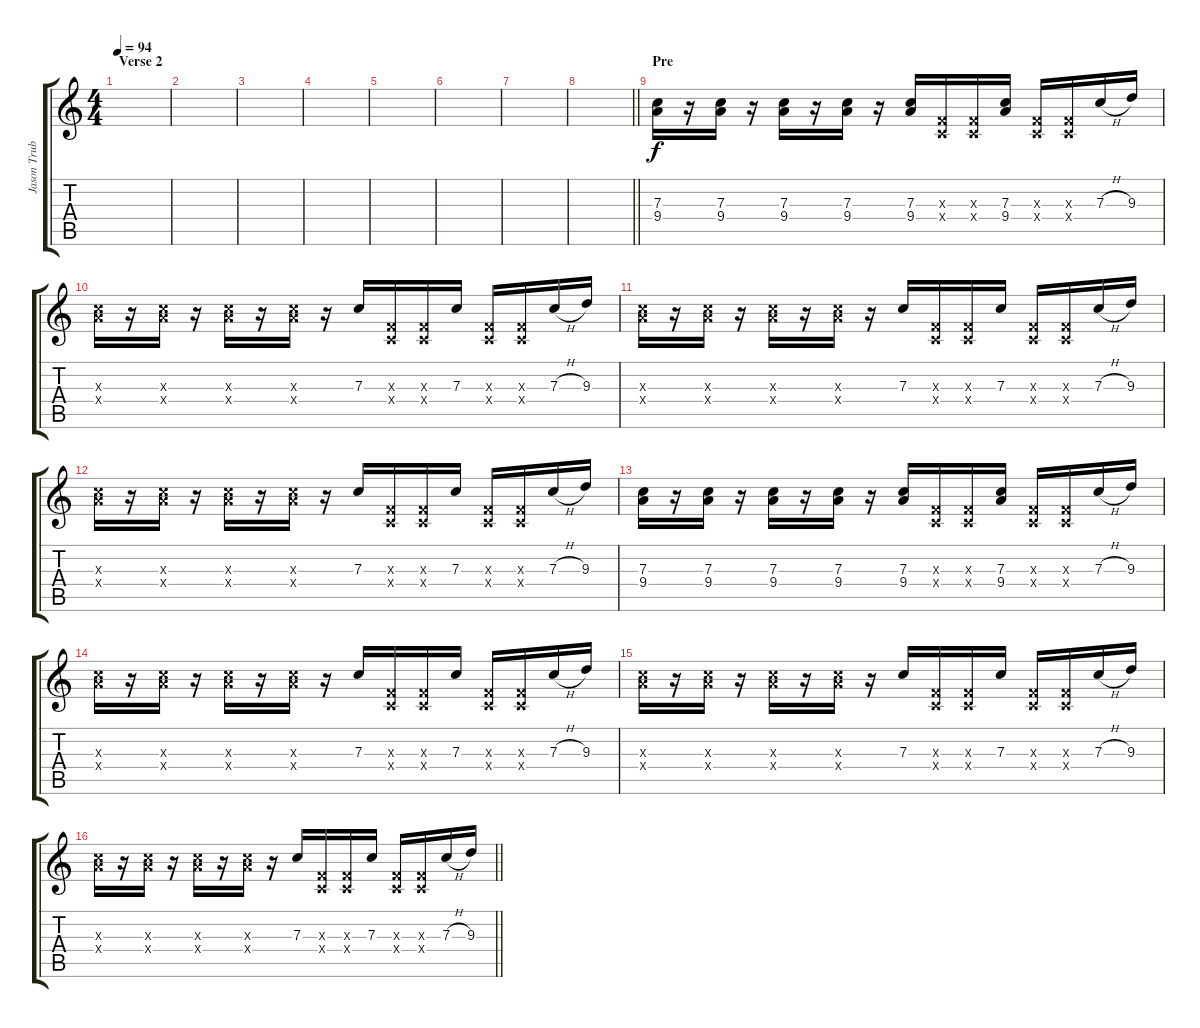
\track ("Jason Truby" "Jason Trub") {instrument electricguitarclean}
\staff {score tabs}
\tuning (D4 A3 F3 C3 G2 C2) {hide}
\ts (4 4)
\section ("" "Verse 2")
\tempo 94
\clef g2
\ks c
|
|
|
|
|
|
|
\barLineRight lightlight
|
\section ("" "Pre")
(7.3 9.4).16{dy f} r.16 (7.3 9.4).16 r.16 (7.3 9.4).16 r.16 (7.3 9.4).16 r.16 (7.3 9.4).16 (0.3{x} 0.4{x}).16 (0.3{x} 0.4{x}).16 (7.3 9.4).16 (0.3{x} 0.4{x}).16 (0.3{x} 0.4{x}).16 7.3{h}.16 9.3.16 |
(7.3{x} 9.4{x}).16 r.16 (7.3{x} 9.4{x}).16 r.16 (7.3{x} 9.4{x}).16 r.16 (7.3{x} 9.4{x}).16 r.16 7.3.16 (0.3{x} 0.4{x}).16 (0.3{x} 0.4{x}).16 7.3.16 (0.3{x} 0.4{x}).16 (0.3{x} 0.4{x}).16 7.3{h}.16 9.3.16 |
(7.3{x} 9.4{x}).16 r.16 (7.3{x} 9.4{x}).16 r.16 (7.3{x} 9.4{x}).16 r.16 (7.3{x} 9.4{x}).16 r.16 7.3.16 (0.3{x} 0.4{x}).16 (0.3{x} 0.4{x}).16 7.3.16 (0.3{x} 0.4{x}).16 (0.3{x} 0.4{x}).16 7.3{h}.16 9.3.16 |
(7.3{x} 9.4{x}).16 r.16 (7.3{x} 9.4{x}).16 r.16 (7.3{x} 9.4{x}).16 r.16 (7.3{x} 9.4{x}).16 r.16 7.3.16 (0.3{x} 0.4{x}).16 (0.3{x} 0.4{x}).16 7.3.16 (0.3{x} 0.4{x}).16 (0.3{x} 0.4{x}).16 7.3{h}.16 9.3.16 |
(7.3 9.4).16 r.16 (7.3 9.4).16 r.16 (7.3 9.4).16 r.16 (7.3 9.4).16 r.16 (7.3 9.4).16 (0.3{x} 0.4{x}).16 (0.3{x} 0.4{x}).16 (7.3 9.4).16 (0.3{x} 0.4{x}).16 (0.3{x} 0.4{x}).16 7.3{h}.16 9.3.16 |
(7.3{x} 9.4{x}).16 r.16 (7.3{x} 9.4{x}).16 r.16 (7.3{x} 9.4{x}).16 r.16 (7.3{x} 9.4{x}).16 r.16 7.3.16 (0.3{x} 0.4{x}).16 (0.3{x} 0.4{x}).16 7.3.16 (0.3{x} 0.4{x}).16 (0.3{x} 0.4{x}).16 7.3{h}.16 9.3.16 |
(7.3{x} 9.4{x}).16 r.16 (7.3{x} 9.4{x}).16 r.16 (7.3{x} 9.4{x}).16 r.16 (7.3{x} 9.4{x}).16 r.16 7.3.16 (0.3{x} 0.4{x}).16 (0.3{x} 0.4{x}).16 7.3.16 (0.3{x} 0.4{x}).16 (0.3{x} 0.4{x}).16 7.3{h}.16 9.3.16 |
\barLineRight lightlight
(7.3{x} 9.4{x}).16 r.16 (7.3{x} 9.4{x}).16 r.16 (7.3{x} 9.4{x}).16 r.16 (7.3{x} 9.4{x}).16 r.16 7.3.16 (0.3{x} 0.4{x}).16 (0.3{x} 0.4{x}).16 7.3.16 (0.3{x} 0.4{x}).16 (0.3{x} 0.4{x}).16 7.3{h}.16 9.3.16
